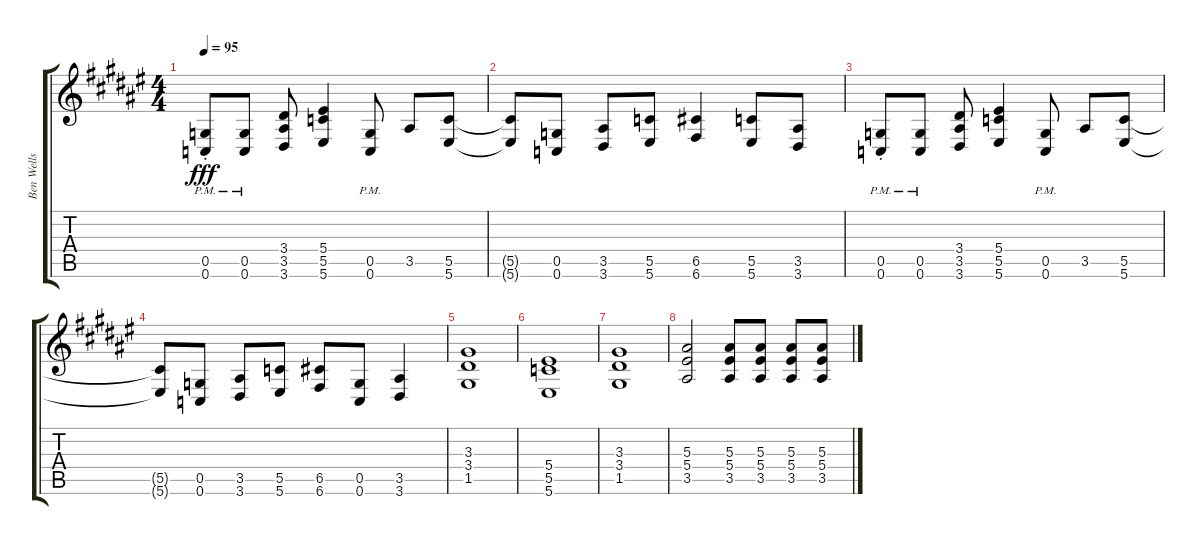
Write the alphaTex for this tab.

\track ("Ben Wells" "Ben Wells") {instrument overdrivenguitar}
\staff {score tabs}
\tuning (D4 A3 F3 C3 G2 C2) {hide}
\ts (4 4)
\tempo 95
\clef g2
\ks f#
(0.5{pm st} 0.6{pm st}).8{dy fff} (0.5{pm} 0.6{pm}).8 (3.4 3.5 3.6).8 (5.4 5.5 5.6).4 (0.5{pm} 0.6{pm}).8 3.5.8 (5.5 5.6).8 |
(5.5{t} 5.6{t}).8 (0.5 0.6).8 (3.5 3.6).8 (5.5 5.6).8 (6.5 6.6).4 (5.5 5.6).8 (3.5 3.6).8 |
(0.5{pm st} 0.6{pm st}).8 (0.5{pm} 0.6{pm}).8 (3.4 3.5 3.6).8 (5.4 5.5 5.6).4 (0.5{pm} 0.6{pm}).8 3.5.8 (5.5 5.6).8 |
(5.5{t} 5.6{t}).8 (0.5 0.6).8 (3.5 3.6).8 (5.5 5.6).8 (6.5 6.6).8 (0.5 0.6).8 (3.5 3.6).4 |
(3.3 3.4 1.5).1 |
(5.4 5.5 5.6).1 |
(3.3 3.4 1.5).1 |
(5.3 5.4 3.5).2 (5.3 5.4 3.5).8 (5.3 5.4 3.5).8 (5.3 5.4 3.5).8 (5.3 5.4 3.5).8
